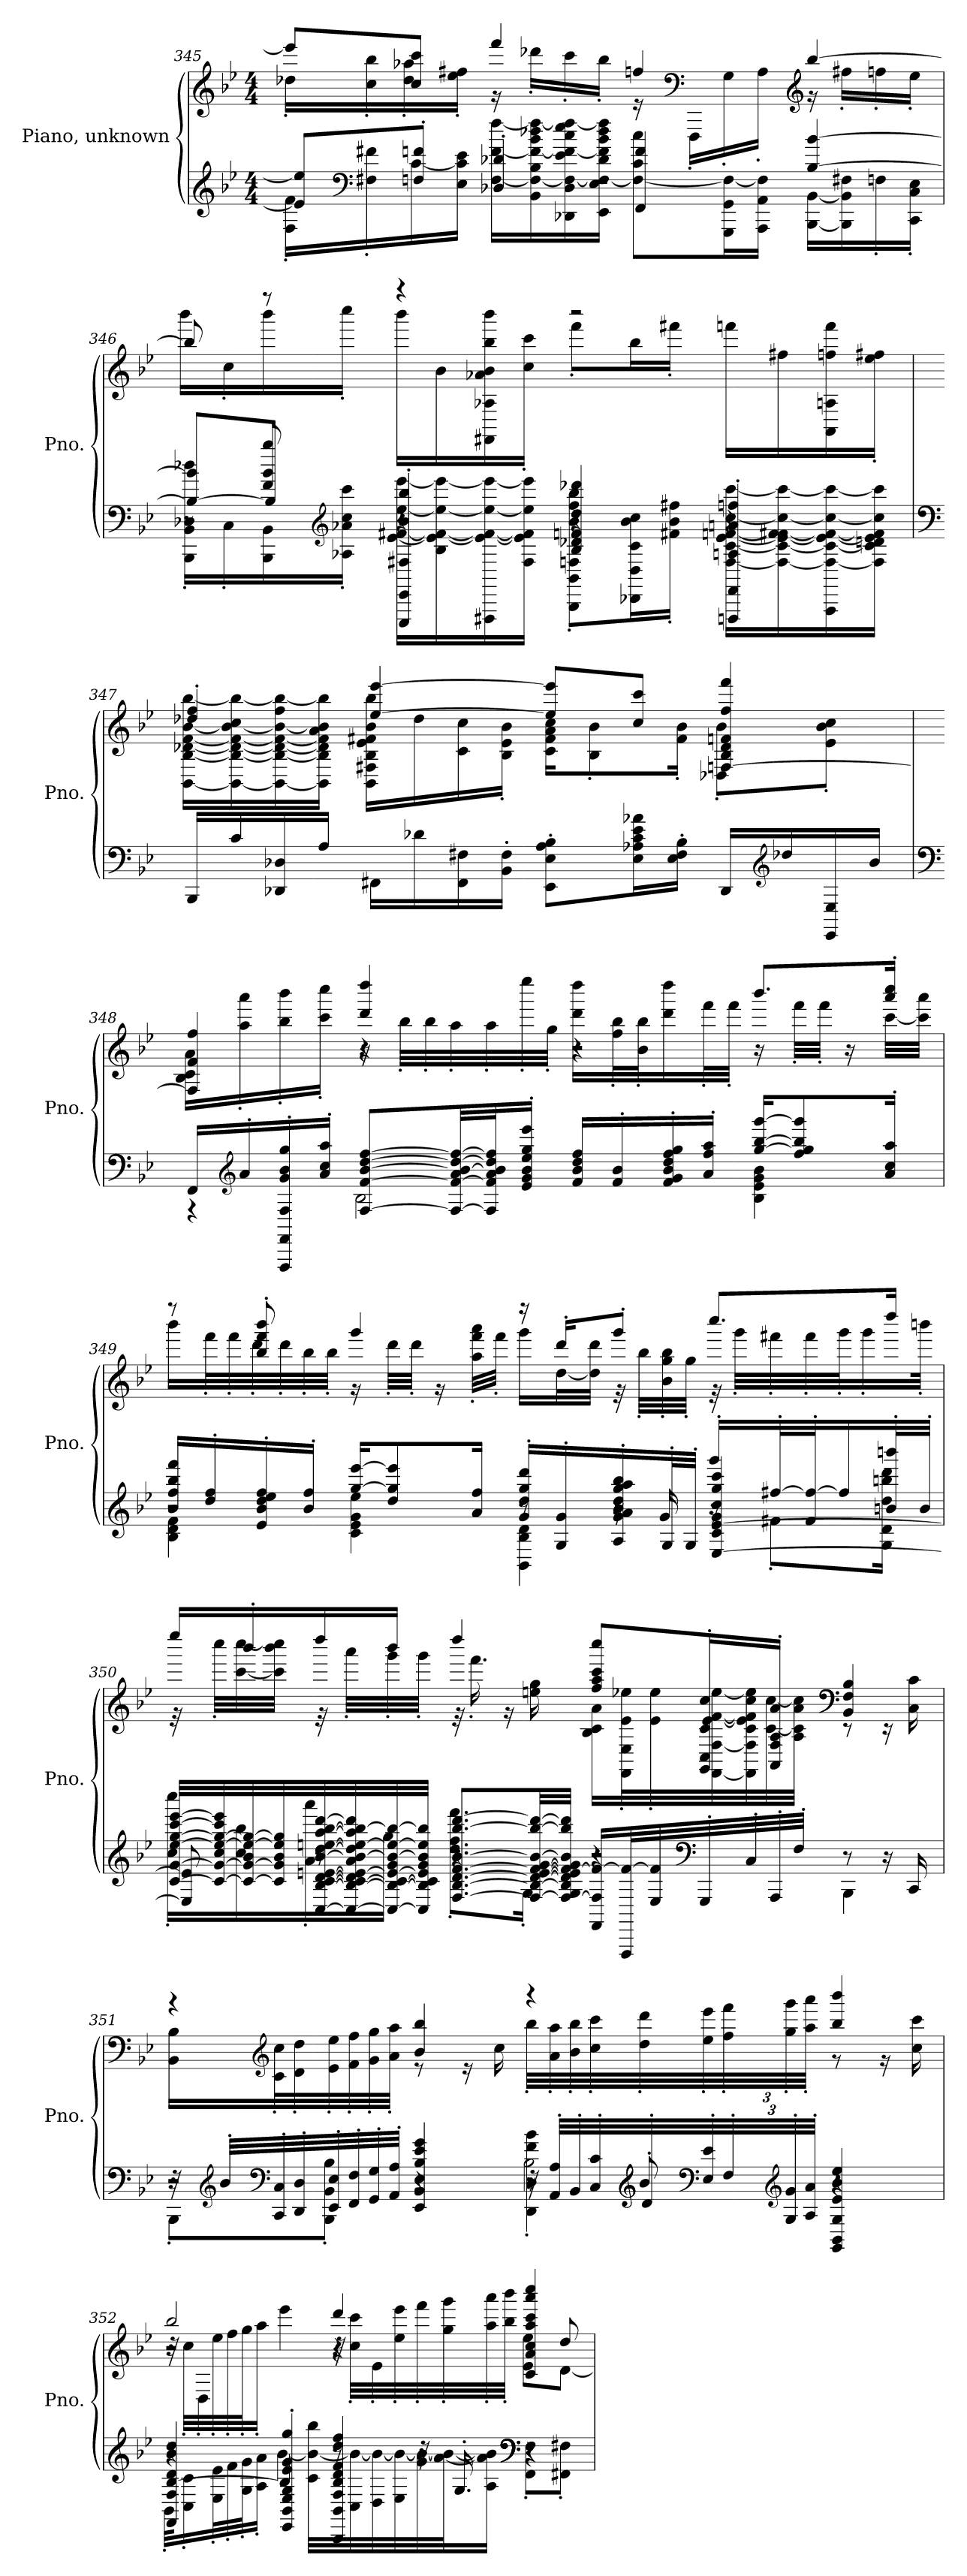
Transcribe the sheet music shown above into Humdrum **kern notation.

**kern	**kern
*part1	*part1
*staff2	*staff1
*I"Piano, unknown	*
*I'Pno.	*
!!LO:LB:g=z
*clefG2	*clefG2
*k[b-e-]	*k[b-e-]
*M4/4	*M4/4
=345	=345
*^	*^
*	*^	*	*
1r	16F\' 16f\'LL	8e-/] 8ee-/]L	8eee-/L]	16dd-X'\LL
*clefF4	*	*	*	*
.	16F#X\' 16f#X\'	.	.	16cc\' 16bb-\'
.	[16c\	8Fn/' 8fn/'J	8cc/ 8ccc/J	16dd-\' 16aa-X\'
.	16E-\ 16c\] 16e-\JJ	.	.	16ee-\' 16ff#X\'JJ
.	[16F\ [16f\ [16ff\LL	4D-X/' 4d-X/'	4fff/	16r
.	16BB-\ 16F\_ 16B-\ 16f\_ 16b-\ 16dd-X\ 16ff\_	.	.	16ddd-X'\LL
.	16DD-X\ 16D-\ 16F\_ 16e-\ 16f\_ 16cc\ 16ee-\ 16ff\_	.	.	16ccc'\
.	16EE-\ 16E-\ 16F\_ 16d-\ 16f\] 16b-\ 16dd-\ 16ff\]JJ	.	.	16bb-'\JJ
.	8F\_ 8c\ 8cc\L	4FF/ 4f/	4ffn/	16r
*	*	*	*clefF4	*
.	.	.	.	16FFF'\LL
.	16GGG\ 16GG\ 16F\_L	.	.	16G'\
.	16AAA\ 16AA\ 16F\]JJ	.	.	16A'\JJ
*	*	*	*clefG2	*
.	[16BBB-\ [16BB-\LL	[4B-/ [4b-/	[4bb-/	16r
.	16BBB-\] 16BB-\] 16F#X\	.	.	16ff#X'\LL
.	16Fn'\	.	.	16ffn'\
.	16CC\' 16C\' 16E-\'JJ	.	.	16ee-'\JJ
!!LO:LB:g=z	!!
=346	=346	=346	=346	=346
8r	16BBB-\' 16BB-\' 16D-X\' 16dd-X\'LL	8B-/_ 8b-/]L	8bb-/]	16bbb-\LL
.	16C'\	.	.	16cc'\
8f/ 8b-/ 8bb-/	16BBB-\ 16BB-\	8B-/J]	8r	16bbb-\
*clefG2	*	*	*	*
.	16A-X\' 16a-X\' 16cc\' 16ccc\'JJ	.	.	16cccc'\JJ
4r	[16e-\ [16f#X\ [16ee-\ [16eee-\LL	4EEE-/' 4EE-/' 4F#X/' 4b-/' 4bb-/'	4r	16bbb-\LL
.	16B-\ 16e-\_ 16f#\_ 16ee-\_ 16eee-\_	.	.	16b-\
.	16FFF#X\ 16e-\_ 16f#\_ 16ee-\_ 16eee-\_	.	.	16FF#X\ 16A-X\ 16a-X\ 16b-\ 16bb-\ 16bbb-\
.	16F#\ 16e-\] 16f#\] 16ee-\] 16eee-\]JJ	.	.	16cc\' 16ccc\'JJ
4B-/ 4d-X/ 4fn/ 4dd-/ 4ddd-X/	8BBB-\' 8BB-\' 8Fn\' 8b-\' 8ff\' 8bb-\'L	4r	2r	8fff'\L
.	16DD-X\ 16D-\ 16c\ 16b-\ 16cc\L	.	.	16bb-\L
.	16f#X\' 16b-\' 16ff#X\'JJ	.	.	16fff#X'\JJ
4r	[16F\ [16c\ [16e-\ [16fn\ [16cc\ [16ccc\LL	4FFFn/' 4FF/' 4An/' 4an/' 4ffn/'	.	16fffn\LL
.	16F\_ 16c\_ 16e-\_ 16f\_ 16f#X\ 16cc\_ 16ccc\_	.	.	16ff#X\
.	16AAA\ 16F\_ 16c\_ 16e-\_ 16f\_ 16cc\_ 16ccc\_	.	.	16AA\ 16An\ 16ffn\ 16fff\
.	16F\] 16c\] 16dn\ 16e-\] 16f\] 16cc\] 16ccc\]JJ	.	.	16ee-\' 16ff#X\'JJ
*v	*v	*v	*	*
!!LO:LB:g=z	!!
=347	=347	=347
*clefF4	*	*
16BBB-/LL	4dd-X/' 4ff/'	[16BB-\ [16B-\ [16d-X\ [16f\ [16b-\ [16bb-\LL
16c/	.	16BB-\_ 16B-\_ 16d-\_ 16f\_ 16b-\_ 16cc\ 16bb-\_
16DD-X/ 16D-X/	.	16BB-\_ 16B-\_ 16d-\_ 16f\_ 16b-\_ 16ff\ 16bb-\_
16A/JJ	.	16BB-\] 16B-\] 16d-\] 16f\] 16a\ 16b-\] 16bb-\]JJ
16FF#X\LL	[4ee-/ [4eee-/	16BB-\ 16F#X\ 16B-\ 16e-\ 16f#X\ 16b-\ 16bb-\LL
16d-X\	.	16dd-\
16FF#\ 16F#X\	.	16c\ 16cc\
16BB-\' 16F#\'JJ	.	16B-\' 16e-\' 16b-\'JJ
8EE-\' 8E-\' 8A\' 8B-\'L	8ee-/] 8eee-/]L	16c\ 16f#\ 16a\ 16cc\KL
.	.	8B-\' 8b-\'
16E-\ 16A-X\ 16c\ 16e-\ 16a-X\L	8cc/ 8ccc/J	.
16E-\' 16F#\' 16B-\'JJ	.	16f#\' 16b-\'Jk
16DD-/LL	[4Fn/ 4B-/ 4d-/ 4fn/ 4ff/ 4fff/	8D-X\' 8b-\'L
*clefG2	*	*
16dd-X/	.	.
16EE-/ 16E-/	.	8e-\' 8b-\' 8cc\'J
16b-/JJ	.	.
*	*v	*v
!!LO:PB:g=z
=348	=348
*clefF4	*
*^	*^
*	*	*	*^
16FF/LL	4r	4F/]	16B-\ 16c\ 16a\LL	4f/ 4ff/
*clefG2	*	*	*	*
16a'/	.	.	16aa\' 16aaa\'	.
16FFF/' 16FF/' 16F/' 16g/' 16b-/' 16gg/'	.	.	16bb-\' 16bbb-\'	.
16a/' 16cc/' 16aa/'JJ	.	.	16ccc\' 16cccc\'JJ	.
[8F/ [8f/ [8b-/ [8dd/ [8ff/L	2B-\	4ddd/ 4dddd/	16r	4r
.	.	.	32bb-'\LLL	.
.	.	.	32bb-'\	.
32F/_ 32f/_ 32a/ 32b-/_ 32dd/_ 32ff/_LL	.	.	32aa'\	.
32F/] 32f/] 32a/ 32b-/] 32dd/] 32ff/]J	.	.	32aa'\	.
16e-/' 16g/' 16b-/' 16ee-/' 16gg/' 16eee-/'JJ	.	.	32eeee-'\	.
.	.	.	32gg'\JJJ	.
16f/ 16b-/ 16dd/ 16ff/LL	.	4r	16ddd\ 16dddd\LL	2r
16f/' 16b-/'	.	.	32ff\' 32bb-\'L	.
.	.	.	32b-\' 32bb-\'J	.
16f/' 16g/' 16b-/' 16dd/' 16ff/' 16gg/'	.	.	16ddd\ 16dddd\	.
16a/' 16ff/' 16aa/'JJ	.	.	32fff'\L	.
.	.	.	32fff'\JJJ	.
[16gg/ [16bb-/ [16ggg/KL	4B-\ 4e-\ 4g\ 4b-\	8.bbb-/L	16r	.
8ff/ 8gg/] 8bb-/] 8ggg/]	.	.	32fff'\LLL	.
.	.	.	32fff'\JJJ	.
.	.	.	16r	.
16a/' 16cc/' 16aa/'Jk	.	16aaa/' 16cccc/'Jk	[32ccc\LLL	.
.	.	.	32ccc\] 32aaa\JJJ	.
*	*	*	*v	*v
!!LO:LB:g=z
=349	=349	=349	=349
*	*^	*	*
16b-/ 16ff/ 16bb-/ 16fff/LL	4B-\ 4d\ 4f\	2r	8r	16bbb-\LL
16dd/' 16ff/'	.	.	.	32fff'\L
.	.	.	.	32fff'\
16e-/' 16b-/' 16dd/' 16ee-/' 16ff/'	.	.	8bb-/' 8fff/' 8bbb-/'	32ddd'\
.	.	.	.	32ddd'\
16b-/' 16ff/'JJ	.	.	.	32bb-'\
.	.	.	.	32bb-'\JJJ
[16gg/ [16eee-/KL	4c\ 4e-\ 4g\ 4ee-\	.	4ggg/	16r
8dd/ 8gg/] 8eee-/]	.	.	.	32ddd'\LLL
.	.	.	.	32ddd'\JJJ
.	.	.	.	16r
16a/ 16ff/Jk	.	.	.	32aa\' 32fff\' 32aaa\'LLL
.	.	.	.	32fff'\JJJ
16g/' 16dd/' 16gg/' 16ddd/'LL	4BB-\ 4B-\ 4d\	8r	16r	16ggg\LL
16G/' 16g/'	.	.	16ddd'/KL	[32dd\L
.	.	.	.	32dd\] 32ddd\JJJ
16A/' 16g/' 16a/' 16b-/' 16dd/' 16gg/' 16aa/' 16bb-/'	.	16r	8ggg'/J	32r
.	.	.	.	32bb-'\LLL
32G'/L	.	16g/	.	32b-\' 32gg\' 32bb-\'
32G'/JJJ	.	.	.	32gg'\JJJ
16ggg'/LL	16r	[4E-/ 4c/ [4e-/ 4g/ 4cc/ 4gg/ 4ccc/	8.cccc/L	32r
.	.	.	.	32ggg'\LLL
[32ff#X'/L	8f#X'\L	.	.	32fff#X'\
32f#/' 32ff#/_'J	.	.	.	32fff#'\
16ff#/]	.	.	.	32ggg'\J
.	.	.	.	16ggg'\
32bn/' 32bbbn/'L	16G\ 16d\ 16dd\ 16bbn\ 16ddd\Jk	.	16dddd/Jk	.
32b'/JJJ	.	.	.	32bbbn'\JJk
!!LO:LB:g=z	!!
=350	=350	=350	=350	=350
[32c/ [32g/ [32ee-/ [32gg/ [32ccc/ [32eee-/LLL	16cc\' 16cccc\'LL	8E-/] 8e-/]	16eeee-/LL	32r
32c/_ 32g/_ 32cc/ 32ee-/_ 32gg/_ 32ccc/] 32eee-/]	.	.	.	32cccc'\LLL
32c/_ 32g/_ 32b-/ 32ee-/_ 32gg/_	16cc\ 16bb-\	.	16bbb-'/	[32ccc\ [32cccc\
32c/] 32g/] 32b-/ 32ee-/] 32gg/]	.	.	.	32ccc\] 32bbb-\ 32cccc\]JJJ
[32C/ [32B-/ [32c/ [32d/ [32en/ [32b-/ [32dd/ [32een/ [32aa/ [32bb-/ [32ddd/	16a\' 16aaa\'	8r	16dddd/	32r
32C/_ 32B-/_ 32c/_ 32d/] 32e/_ 32a/ 32b-/_ 32dd/] 32ee/_ 32aa/] 32bb-/_ 32ddd/]	.	.	.	32aaa'\LLL
32C/_ 32B-/_ 32c/_ 32e/_ 32g/ 32b-/_ 32ee/_ 32bb-/_	16gg\JJ	.	16bbb-/JJ	32ggg'\
32C/] 32B-/] 32c/] 32e/] 32g/ 32b-/] 32ee/] 32bb-/]JJJ	.	.	.	32ggg'\JJJ
[8.F/ [8.B-/ [8.d/ [8.f/ [8.b-/ [8.bb-/ [8.ddd/L	8.dd\' 8.ff\' 8.fff\'L	4r	4dddd/	32r
.	.	.	.	16.fff'\
.	.	.	.	16r
32F/_ 32B-/_ 32d/_ [32e/ 32f/_ [32g/ 32b-/_ 32bb-/_ 32ddd/_LL	16G'\Jk	.	.	16een\ 16gg\
32F/_ 32G/ 32B-/] 32d/] 32e/] 32f/_ 32g/] 32b-/] 32bb-/] 32ddd/]JJJ	.	.	.	.
16FF/ 16F/] 16f/_LL	4r	2r	8ff/ 8aa/ 8ccc/ 8cccc/L	16B-\ 16c\ 16a\LL
32FFF/ 32f/_L	.	.	.	32FF\' 32E-\' 32e-\' 32ee-X\'L
32E-/ 32f/]	.	.	.	32e-\' 32ee-\'
*clefF4	*	*	*	*
32GGG'/	.	.	16GG/' 16C/' 16c/' 16cc/'L	[32FF\ [32F\ [32e-\ [32f\ [32ee-\
32C'/	.	.	.	32FF\] 32F\] 32c\ 32e-\] 32f\] 32cc\ 32ee-\]
32AAA'/	.	.	16AA/' 16F/' 16A/' 16a/'JJ	[32c\ [32cc\
32F'/JJJ	.	.	.	32A\ 32c\] 32a\ 32cc\]JJJ
*	*	*	*clefF4	*
8r	4BBB-\	.	4BB-/ 4F/ 4B-/	8r
16r	.	.	.	16r
16CC/	.	.	.	16C\ 16c\
!!LO:LB:g=z	!!
=351	=351	=351	=351	=351
*	*	*^	*	*
2r	2r	32r	8BBB-'\L	4r	16BB-\ 16B-\LL
*clefG2	*	*	*	*	*
.	.	32b-'/LLL	.	.	.
*clefF4	*	*	*	*clefG2	*
.	.	32CC/' 32C/'	.	.	32c\' 32cc\'L
.	.	32DD/' 32D/'	.	.	32d\' 32dd\'
.	.	32EE-/' 32E-/'	8BBB-\' 8BB-\' 8B-\'J	.	32e-\' 32ee-\'
.	.	32FF/' 32F/'	.	.	32f\' 32ff\'
.	.	32GG/' 32G/'	.	.	32g\' 32gg\'
.	.	32AA/' 32A/'JJJ	.	.	32a\' 32aa\'JJJ
.	.	4EE-/ 4BB-/ 4E-/ 4B-/ 4e-/ 4g/	4r	4b-/ 4bb-/	8r
.	.	.	.	.	16r
.	.	.	.	.	16cc\
8r	4DD\' 4D\' 4f\' 4b-\'	32r	2B-\	4r	32bb-'\LLL
.	.	32AA/' 32A/'LLL	.	.	32a\' 32aa\'
.	.	32BB-'/	.	.	32b-\' 32bb-\'
.	.	32C/' 32c/'	.	.	32cc\' 32ccc\'
*clefG2	*	*	*	*	*
8b-'/	.	32d'/	.	.	32dd\' 32ddd\'
*clefF4	*	*	*	*	*
.	.	32E-/' 32e-/'	.	.	32ee-\' 32eee-\'
*	*	*Xbrackettup	*	*	*Xbrackettup
.	.	48F'/	.	.	48ff\' 48fff\'
*clefG2	*	*	*	*	*
.	.	48G/' 48g/'	.	.	48gg\' 48ggg\'
.	.	48A/' 48a/'JJJ	.	.	48aa\' 48aaa\'JJJ
4r	4r	4GG/ 4BB-/ 4G/ 4e-/ 4b-/ 4ee-/	.	4bb-/ 4bbb-/	8r
.	.	.	.	.	16r
.	.	.	.	.	16cc\ 16ccc\
*	*	*v	*v	*	*
!!LO:LB:g=z
=352	=352	=352	=352	=352
*	*	*	*	*^
4FF/ 4F/ [4B-/ 4d/ 4b-/ 4dd/	32BB-'\KLL	4r	2bb-/	32r	2r
.	16C\' 16c\'	.	.	32cc'\LLL	.
.	.	.	.	32D'\	.
.	32E-\' 32e-\'L	.	.	32ee-'\	.
.	32f'\	.	.	32ff'\	.
.	32G\' 32g\'J	.	.	32gg'\J	.
.	16A\' 16a\'JJ	.	.	16aa'\JJ	.
4B-/]	[4b-\	4EE-/' 4BB-/' 4E-/' 4G/' 4e-/' 4g/' 4gg/'	.	4eee-\	.
4BBB-/ 4BB-/ 4F/ 4B-/ 4d/ 4f/ 4dd/ 4ff/	32c\ 32b-\_ 32bb-\LLL	8r	4ddd/	32r	4r
.	32C\ 32b-\_	.	.	32cc\' 32ccc\'LLL	.
.	32D\ 32b-\_	.	.	32e-'\	.
.	32E-\ 32b-\_	.	.	32ee-\' 32eee-\'	.
.	32g\ 32b-\_	32r	.	32fff'\	.
.	[32a\ 32b-\_J	16.G'/	.	32gg\' 32ggg\'	.
.	16A\ 16a\] 16b-\]JJ	.	.	32aa\' 32aaa\'	.
.	.	.	.	32bb-\' 32bbb-\'JJJ	.
*clefF4	*	*	*	*	*
4r	8FF\' 8F\'L	4r	4c/ 4a/ 4cc/ 4aa/ 4ccc/ 4aaa/ 4cccc/	8e-\ 8ee-\L	8r
.	8FF#X\' 8F#X\'J	.	.	[8d\J	8dd/
*v	*v	*v	*	*	*
*	*v	*v	*v
=	=
*-	*-
